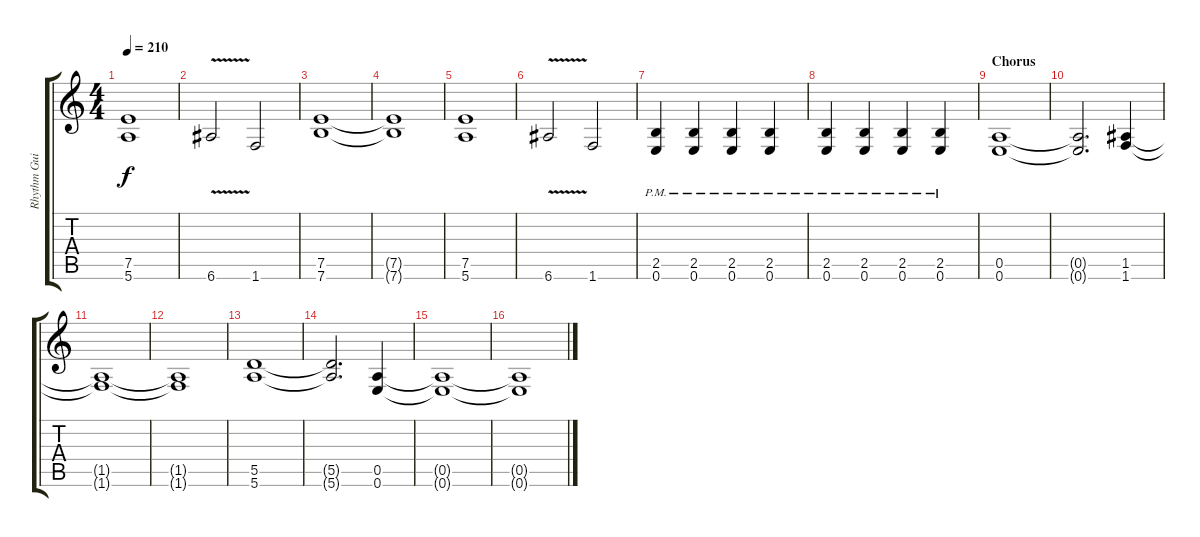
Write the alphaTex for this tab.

\track ("Rhythm Guitar R" "Rhythm Gui") {instrument distortionguitar}
\staff {score tabs}
\tuning (E4 B3 G3 D3 A2 E2) {hide}
\ts (4 4)
\tempo 210
\clef g2
\ks c
(7.5 5.6).1{dy f} |
6.6{v}.2 1.6.2 |
(7.5 7.6).1 |
(7.5{t} 7.6{t}).1 |
(7.5 5.6).1 |
6.6{v}.2 1.6.2 |
(2.5{pm} 0.6{pm}).4 (2.5{pm} 0.6{pm}).4 (2.5{pm} 0.6{pm}).4 (2.5{pm} 0.6{pm}).4 |
(2.5{pm} 0.6{pm}).4 (2.5{pm} 0.6{pm}).4 (2.5{pm} 0.6{pm}).4 (2.5{pm} 0.6{pm}).4 |
\section ("" "Chorus")
(0.5 0.6).1 |
(0.5{t} 0.6{t}).2{d} (1.5 1.6).4 |
(1.5{t} 1.6{t}).1 |
(1.5{t} 1.6{t}).1 |
(5.5 5.6).1 |
(5.5{t} 5.6{t}).2{d} (0.5 0.6).4 |
(0.5{t} 0.6{t}).1 |
(0.5{t} 0.6{t}).1
